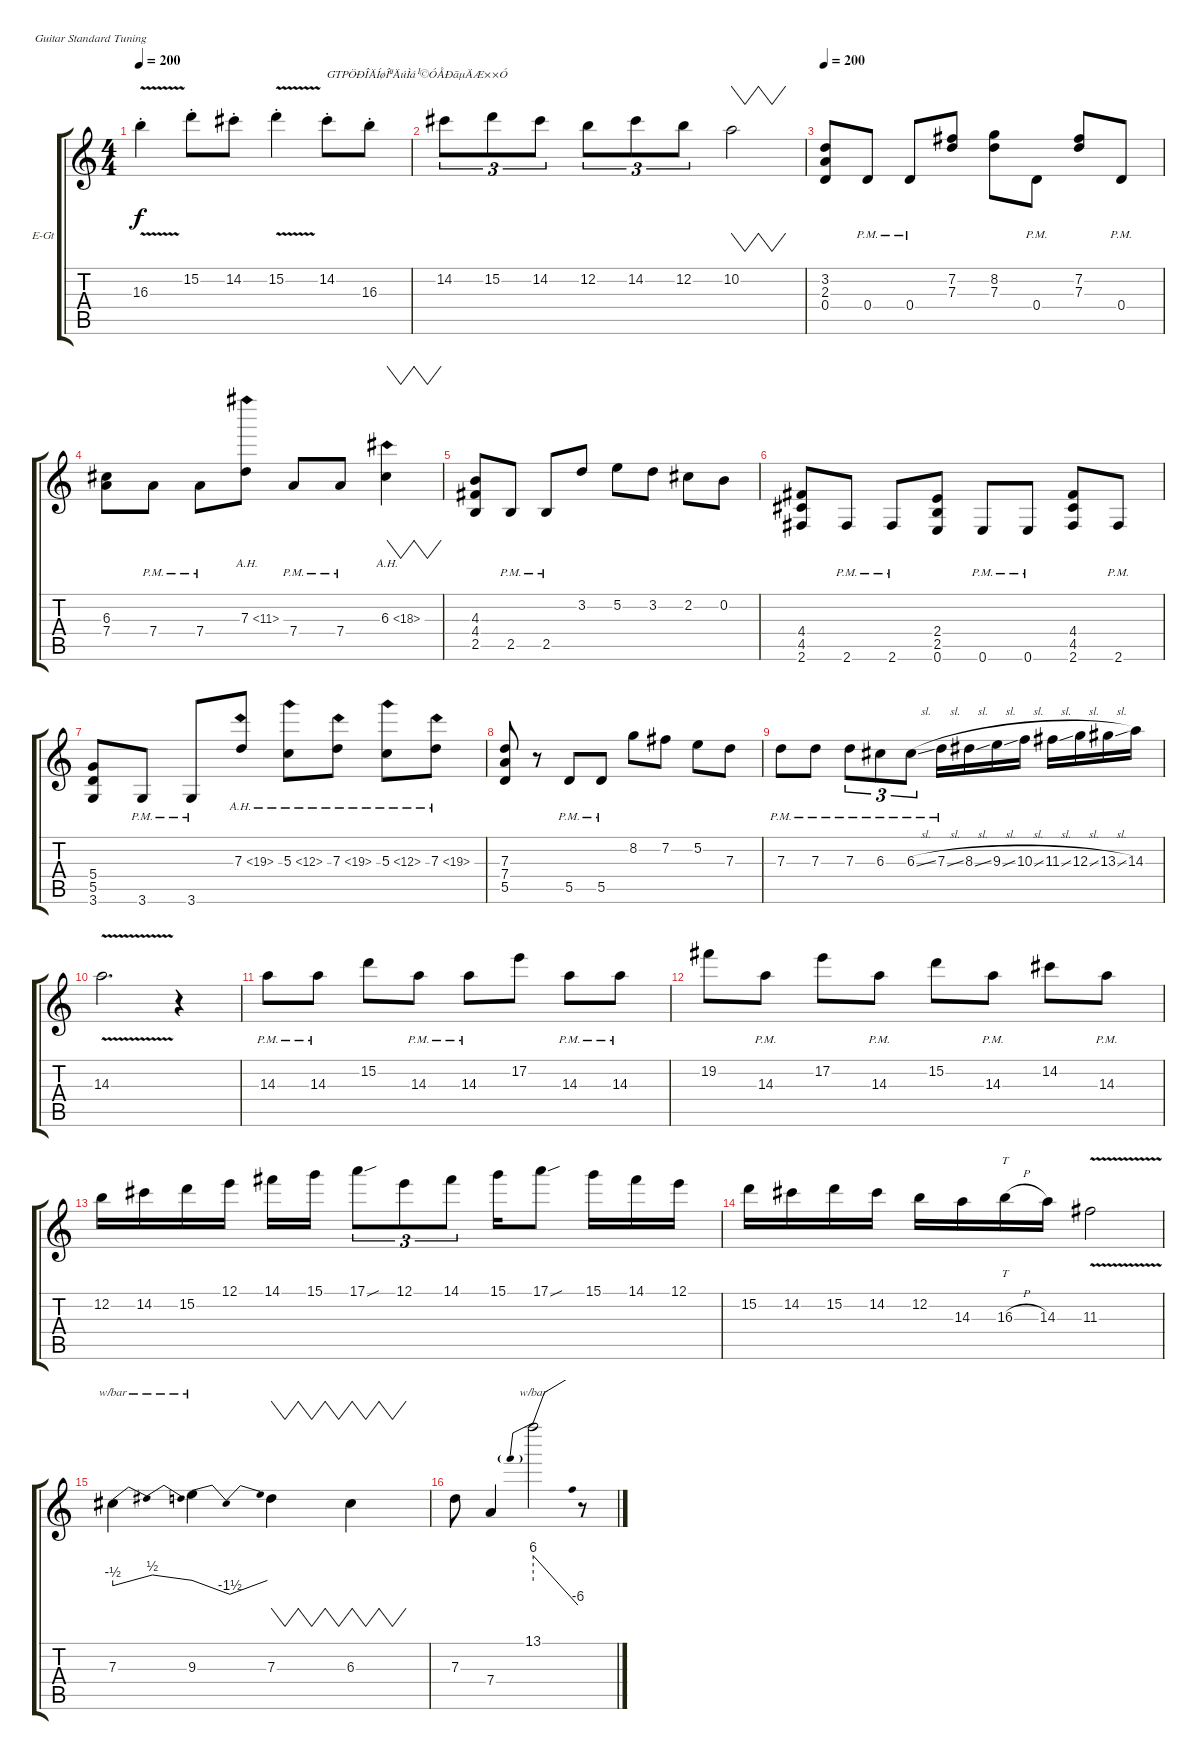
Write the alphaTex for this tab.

\bracketExtendMode groupsimilarinstruments
\firstSystemTrackNameOrientation horizontal
\otherSystemsTrackNameOrientation horizontal
\track ("Guitare Principale" "E-Gt") {instrument distortionguitar}
\staff {score tabs}
\tuning (E4 B3 G3 D3 A2 E2)
\ts (4 4)
\tempo 200
\clef g2
\ks c
16.3{v st}.4{dy f} 15.2{st}.8 14.2{st}.8 15.2{v st}.4 14.2{st}.8{txt "GTPÖÐÎÄÍøÎªÄúÌá¹©ÓÅÐãµÄÆ××Ó"} 16.3{st}.8 |
14.2.8{tu (3 2)} 15.2.8{tu (3 2)} 14.2.8{tu (3 2)} 12.2.8{tu (3 2)} 14.2.8{tu (3 2)} 12.2.8{tu (3 2)} 10.2.2{vw} |
\tempo 200
(3.2 2.3 0.4).8 0.4{pm}.8 0.4{pm}.8 (7.2 7.3).8 (8.2 7.3).8 0.4{pm}.8 (7.2 7.3).8 0.4{pm}.8 |
(6.3 7.4).8 7.4{pm}.8 7.4{pm}.8 7.3{ah 4}.8 7.4{pm}.8 7.4{pm}.8 6.3{ah 12}.4{vw} |
(4.3 4.4 2.5).8 2.5{pm}.8 2.5{pm}.8 3.2.8 5.2.8 3.2.8 2.2.8 0.2.8 |
(4.4 4.5 2.6).8 2.6{pm}.8 2.6{pm}.8 (2.4 2.5 0.6).8 0.6{pm}.8 0.6{pm}.8 (4.4 4.5 2.6).8 2.6{pm}.8 |
(5.4 5.5 3.6).8 3.6{pm}.8 3.6{pm}.8 7.3{ah 12}.8 5.3{ah 7}.8 7.3{ah 12}.8 5.3{ah 7}.8 7.3{ah 12}.8 |
(7.3 7.4 5.5).8 r.8 5.5{pm}.8 5.5{pm}.8 8.2.8 7.2.8 5.2.8 7.3.8 |
7.3{pm}.8 7.3{pm}.8 7.3{pm}.8{tu (3 2)} 6.3{pm}.8{tu (3 2)} 6.3{sl pm}.8{tu (3 2)} 7.3{sl pm}.16 8.3{sl}.16 9.3{sl}.16 10.3{sl}.16 11.3{sl}.16 12.3{sl}.16 13.3{sl}.16 14.3.16 |
14.3{v}.2{d} r.4 |
14.3{pm}.8 14.3{pm}.8 15.2.8 14.3{pm}.8 14.3{pm}.8 17.2.8 14.3{pm}.8 14.3{pm}.8 |
19.2.8 14.3{pm}.8 17.2.8 14.3{pm}.8 15.2.8 14.3{pm}.8 14.2.8 14.3{pm}.8 |
12.2.16 14.2.16 15.2.16 12.1.16 14.1.16 15.1.16 17.1{sou}.8{tu (3 2)} 12.1.8{tu (3 2)} 14.1.8{tu (3 2)} 15.1.16 17.1{sou}.8 15.1.16 14.1.16 12.1.16 |
15.2.16 14.2.16 15.2.16 14.2.16 12.2.16 14.3.16 16.3{h}.16{tt} 14.3.16 11.3{v}.2 |
7.3.4{tbe (dip default 0 -2 30 2 60 0)} 9.3.4{tbe (dip default 0 0 30 -6 60 0)} 7.3.4{vw} 6.3.4{vw} |
7.3.8 7.4.4 13.1.2{tbe (predivedive default 0 24 60 -24)} r.8
